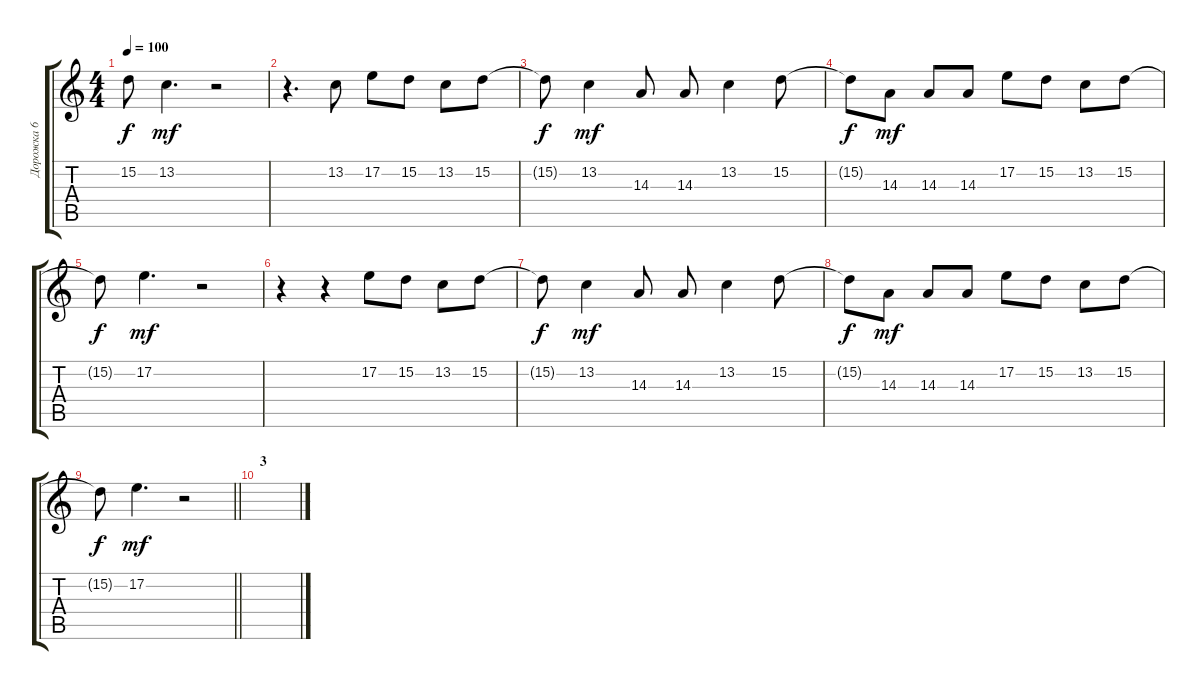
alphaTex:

\track ("Дорожка 6" "Дорожка 6") {instrument honkytonkpiano}
\staff {score tabs}
\tuning (E4 B3 G3 D3 A2 E2) {hide}
\ts (4 4)
\tempo 100
\clef g2
\ks c
15.2{t}.8{dy f} 13.2.4{d dy mf} r.2 |
r.4{d} 13.2.8 17.2.8 15.2.8 13.2.8 15.2.8 |
15.2{t}.8{dy f} 13.2.4{dy mf} 14.3.8 14.3.8 13.2.4 15.2.8 |
15.2{t}.8{dy f} 14.3.8{dy mf} 14.3.8 14.3.8 17.2.8 15.2.8 13.2.8 15.2.8 |
15.2{t}.8{dy f} 17.2.4{d dy mf} r.2 |
r.4 r.4 17.2.8 15.2.8 13.2.8 15.2.8 |
15.2{t}.8{dy f} 13.2.4{dy mf} 14.3.8 14.3.8 13.2.4 15.2.8 |
15.2{t}.8{dy f} 14.3.8{dy mf} 14.3.8 14.3.8 17.2.8 15.2.8 13.2.8 15.2.8 |
\barLineRight lightlight
15.2{t}.8{dy f} 17.2.4{d dy mf} r.2 |
\section ("" "3")
